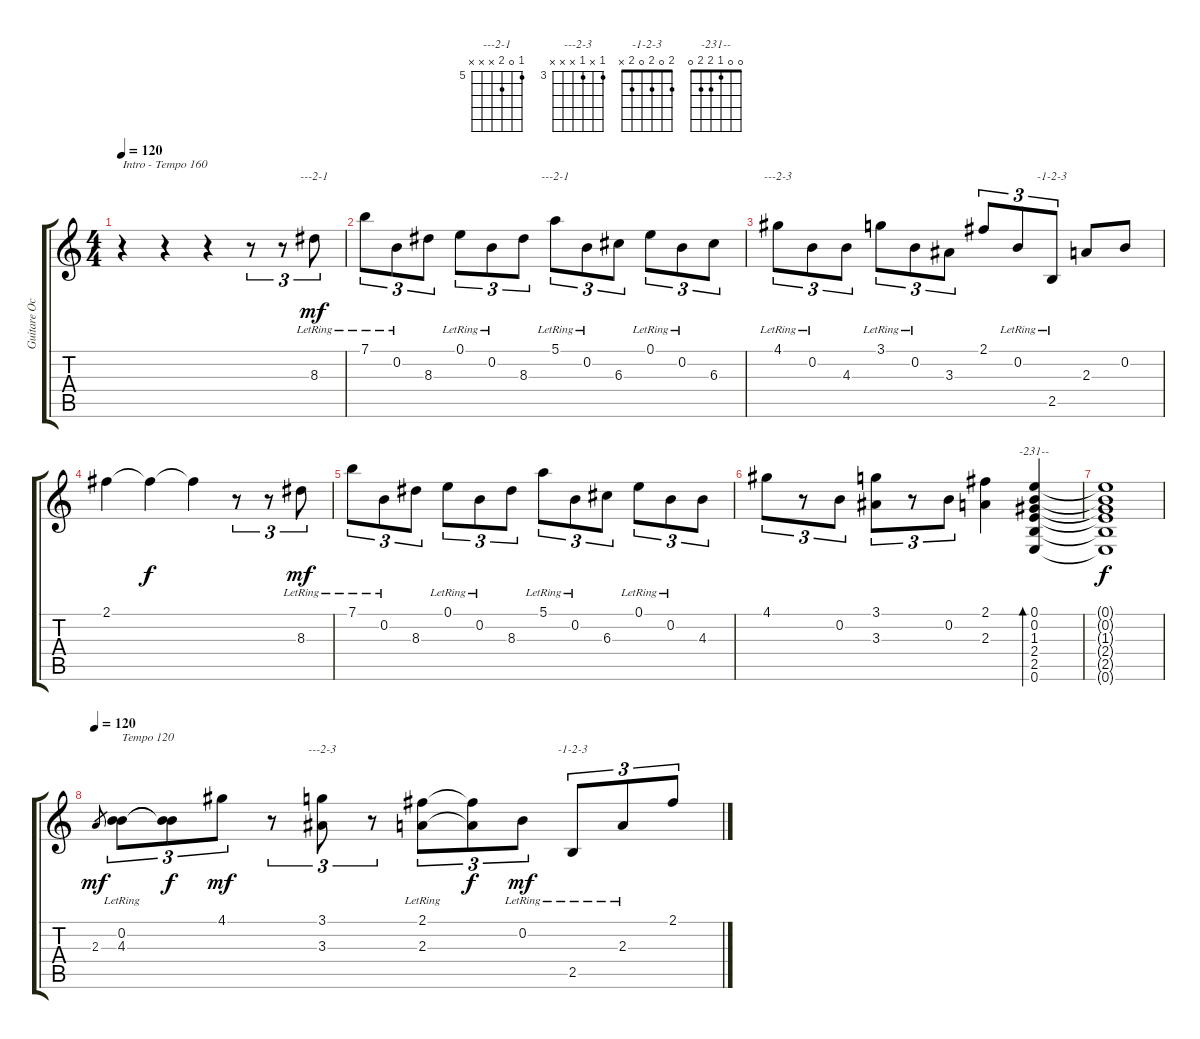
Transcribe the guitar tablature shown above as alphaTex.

\track ("Guitare Octobre 2000" "Guitare Oc") {instrument acousticguitarnylon}
\staff {score tabs}
\tuning (E4 B3 G3 D3 A2 E2) {hide}
\chord ("---2-1" 7 0 8 x x x) {firstfret 7}
\chord ("---2-1" 5 0 6 x x x) {firstfret 5}
\chord ("---2-3" 4 0 4 x x x) {firstfret 4}
\chord ("-1-2-3" 2 0 2 x 2 x)
\chord ("-231--" 0 0 1 2 2 0)
\chord ("---2-3" 3 x 3 x x x) {firstfret 3}
\chord ("-1-2-3" 2 0 2 0 2 x)
\ts (4 4)
\tempo 120
\tempo 160
\tempo 120
\clef g2
\ks c
r.4{txt "Intro - Tempo 160" dy mf instrument acousticguitarnylon} r.4 r.4 r.8{tu (3 2)} r.8{tu (3 2)} 8.3{lr}.8{tu (3 2) ch "---2-1"} |
7.1{lr}.8{tu (3 2)} 0.2{lr}.8{tu (3 2)} 8.3.8{tu (3 2)} 0.1{lr}.8{tu (3 2)} 0.2{lr}.8{tu (3 2)} 8.3.8{tu (3 2)} 5.1{lr}.8{tu (3 2) ch "---2-1"} 0.2{lr}.8{tu (3 2)} 6.3.8{tu (3 2)} 0.1{lr}.8{tu (3 2)} 0.2{lr}.8{tu (3 2)} 6.3.8{tu (3 2)} |
4.1{lr}.8{tu (3 2) ch "---2-3"} 0.2{lr}.8{tu (3 2)} 4.3.8{tu (3 2)} 3.1{lr}.8{tu (3 2)} 0.2{lr}.8{tu (3 2)} 3.3.8{tu (3 2)} 2.1.8{tu (3 2)} 0.2{lr}.8{tu (3 2)} 2.5{lr}.8{tu (3 2) ch "-1-2-3"} 2.3.8 0.2.8 |
2.1.4 2.1{t}.4{dy f} 2.1{t}.4 r.8{tu (3 2)} r.8{tu (3 2)} 8.3{lr}.8{tu (3 2) dy mf} |
7.1{lr}.8{tu (3 2)} 0.2{lr}.8{tu (3 2)} 8.3.8{tu (3 2)} 0.1{lr}.8{tu (3 2)} 0.2{lr}.8{tu (3 2)} 8.3.8{tu (3 2)} 5.1{lr}.8{tu (3 2)} 0.2{lr}.8{tu (3 2)} 6.3.8{tu (3 2)} 0.1{lr}.8{tu (3 2)} 0.2{lr}.8{tu (3 2)} 4.3.8{tu (3 2)} |
4.1.8{tu (3 2)} r.8{tu (3 2)} 0.2.8{tu (3 2)} (3.1 3.3).8{tu (3 2)} r.8{tu (3 2)} 0.2.8{tu (3 2)} (2.1 2.3).4 (0.1 0.2 1.3 2.4 2.5 0.6).4{bd 480 ch "-231--"} |
(0.1{t} 0.2{t} 1.3{t} 2.4{t} 2.5{t} 0.6{t}).1{dy f} |
\tempo 120
2.3.8{gr dy mf} (0.2{lr} 4.3{lr}).8{tu (3 2) txt "Tempo 120"} (0.2{t} 4.3{t}).8{tu (3 2) dy f} 4.1.8{tu (3 2) dy mf} r.8{tu (3 2)} (3.1 3.3).8{tu (3 2) ch "---2-3"} r.8{tu (3 2)} (2.1{lr} 2.3{lr}).8{tu (3 2)} (2.1{t} 2.3{t}).8{tu (3 2) dy f} 0.2{lr}.8{tu (3 2) dy mf} 2.5{lr}.8{tu (3 2) ch "-1-2-3"} 2.3{lr}.8{tu (3 2)} 2.1.8{tu (3 2)}
